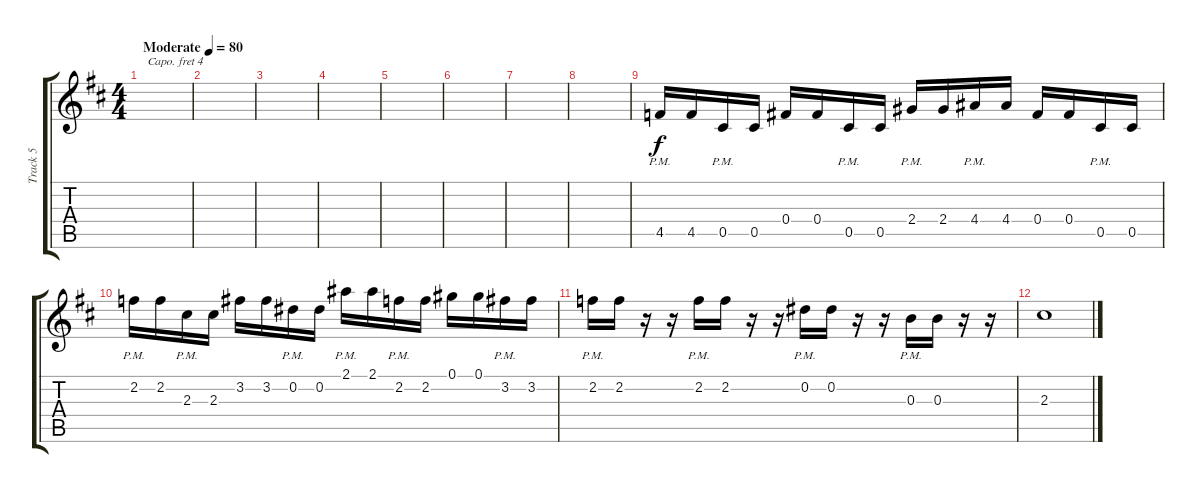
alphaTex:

\track ("Track 5" "Track 5") {mute instrument overdrivenguitar}
\staff {score tabs}
\capo 4
\tuning (E4 B3 G3 D3 A2 E2) {hide}
\ts (4 4)
\tempo (80 "Moderate")
\clef g2
\ks d
|
|
|
|
|
|
|
|
4.5{pm}.16 4.5.16 0.5{pm}.16 0.5.16 0.4.16 0.4.16 0.5{pm}.16 0.5.16 2.4{pm}.16 2.4.16 4.4{pm}.16 4.4.16 0.4.16 0.4.16 0.5{pm}.16 0.5.16 |
2.2{pm}.16 2.2.16 2.3{pm}.16 2.3.16 3.2.16 3.2.16 0.2{pm}.16 0.2.16 2.1{pm}.16 2.1.16 2.2{pm}.16 2.2.16 0.1.16 0.1.16 3.2{pm}.16 3.2.16 |
2.2{pm}.16 2.2.16 r.16 r.16 2.2{pm}.16 2.2.16 r.16 r.16 0.2{pm}.16 0.2.16 r.16 r.16 0.3{pm}.16 0.3.16 r.16 r.16 |
2.3.1
